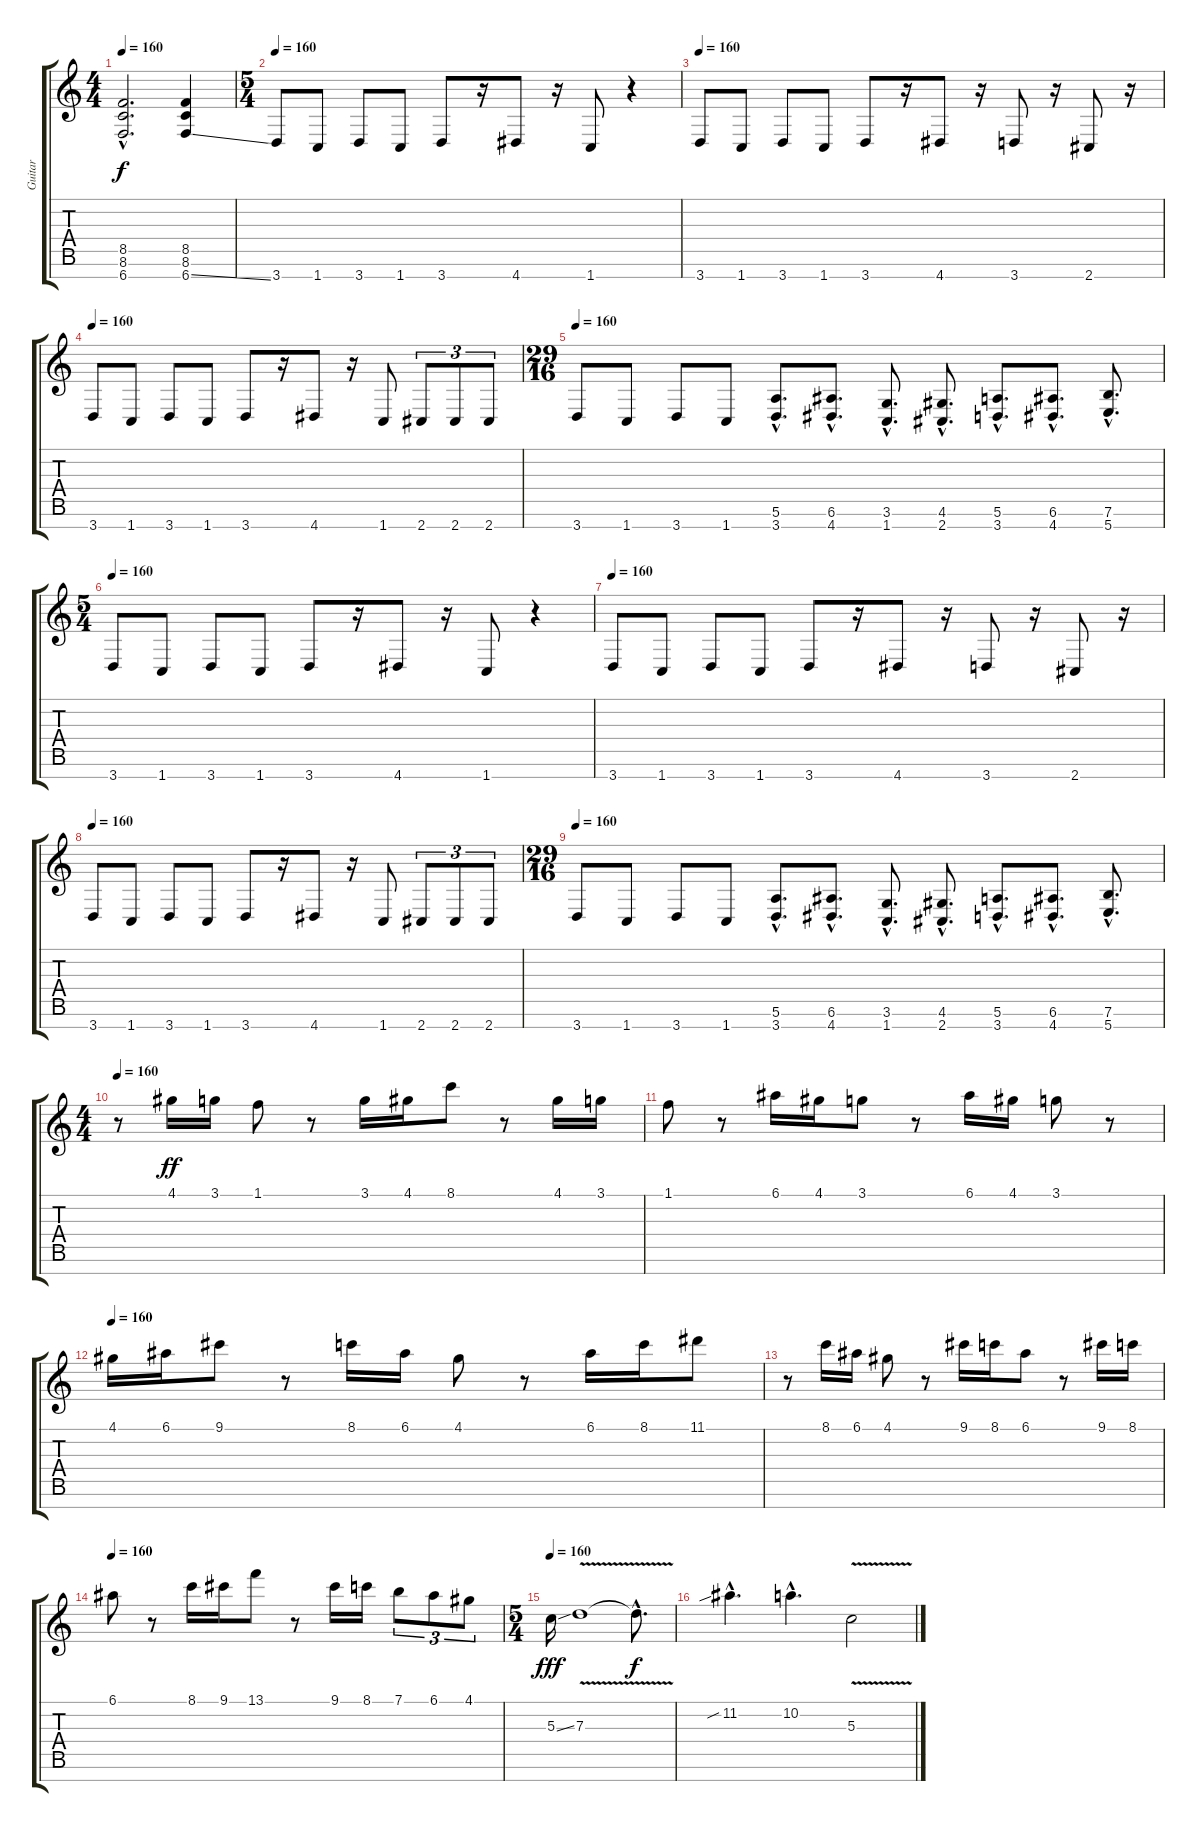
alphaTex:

\track ("Guitar" "Guitar") {instrument distortionguitar}
\staff {score tabs}
\tuning (E4 B3 G3 D3 A2 E2 B1) {hide}
\ts (4 4)
\tempo 160
\clef g2
\ks c
(8.5{hac t} 8.6{hac t} 6.7{hac t}).2{d dy f} (8.5 8.6 6.7{ss}).4 |
\ts (5 4)
\tempo 160
3.7.8{volume 13 instrument distortionguitar} 1.7.8 3.7.8 1.7.8 3.7.8 r.16 4.7.8 r.16 1.7.8 r.4 |
\tempo 160
3.7.8 1.7.8 3.7.8 1.7.8 3.7.8 r.16 4.7.8 r.16 3.7.8 r.16 2.7.8 r.16 |
\tempo 160
3.7.8 1.7.8 3.7.8 1.7.8 3.7.8 r.16 4.7.8 r.16 1.7.8 2.7.8{tu (3 2)} 2.7.8{tu (3 2)} 2.7.8{tu (3 2)} |
\ts (29 16)
\tempo 160
3.7.8 1.7.8 3.7.8 1.7.8 (5.6{hac} 3.7{hac}).8{d} (6.6{hac} 4.7{hac}).8{d} (3.6{hac} 1.7{hac}).8{d} (4.6{hac} 2.7{hac}).8{d} (5.6{hac} 3.7{hac}).8{d} (6.6{hac} 4.7{hac}).8{d} (7.6{hac} 5.7{hac}).8{d} |
\ts (5 4)
\tempo 160
3.7.8{volume 13 instrument distortionguitar} 1.7.8 3.7.8 1.7.8 3.7.8 r.16 4.7.8 r.16 1.7.8 r.4 |
\tempo 160
3.7.8 1.7.8 3.7.8 1.7.8 3.7.8 r.16 4.7.8 r.16 3.7.8 r.16 2.7.8 r.16 |
\tempo 160
3.7.8 1.7.8 3.7.8 1.7.8 3.7.8 r.16 4.7.8 r.16 1.7.8 2.7.8{tu (3 2)} 2.7.8{tu (3 2)} 2.7.8{tu (3 2)} |
\ts (29 16)
\tempo 160
3.7.8 1.7.8 3.7.8 1.7.8 (5.6{hac} 3.7{hac}).8{d} (6.6{hac} 4.7{hac}).8{d} (3.6{hac} 1.7{hac}).8{d} (4.6{hac} 2.7{hac}).8{d} (5.6{hac} 3.7{hac}).8{d} (6.6{hac} 4.7{hac}).8{d} (7.6{hac} 5.7{hac}).8{d} |
\ts (4 4)
\tempo 160
r.8{volume 8} 4.1.16{dy ff} 3.1.16 1.1.8 r.8 3.1.16 4.1.16 8.1.8 r.8 4.1.16 3.1.16 |
1.1.8 r.8 6.1.16 4.1.16 3.1.8 r.8 6.1.16 4.1.16 3.1.8 r.8 |
\tempo 160
4.1.16 6.1.16 9.1.8 r.8 8.1.16 6.1.16 4.1.8 r.8 6.1.16 8.1.16 11.1.8 |
r.8 8.1.16 6.1.16 4.1.8 r.8 9.1.16 8.1.16 6.1.8 r.8 9.1.16 8.1.16 |
\tempo 160
6.1.8 r.8 8.1.16 9.1.16 13.1.8 r.8 9.1.16 8.1.16 7.1.8{tu (3 2)} 6.1.8{tu (3 2)} 4.1.8{tu (3 2)} |
\ts (5 4)
\tempo 160
5.3{ss}.16{dy fff volume 15} 7.3{v}.1 7.3{hac t}.8{d dy f} |
11.2{sib hac}.4{d} 10.2{hac}.4{d} 5.3{v}.2
